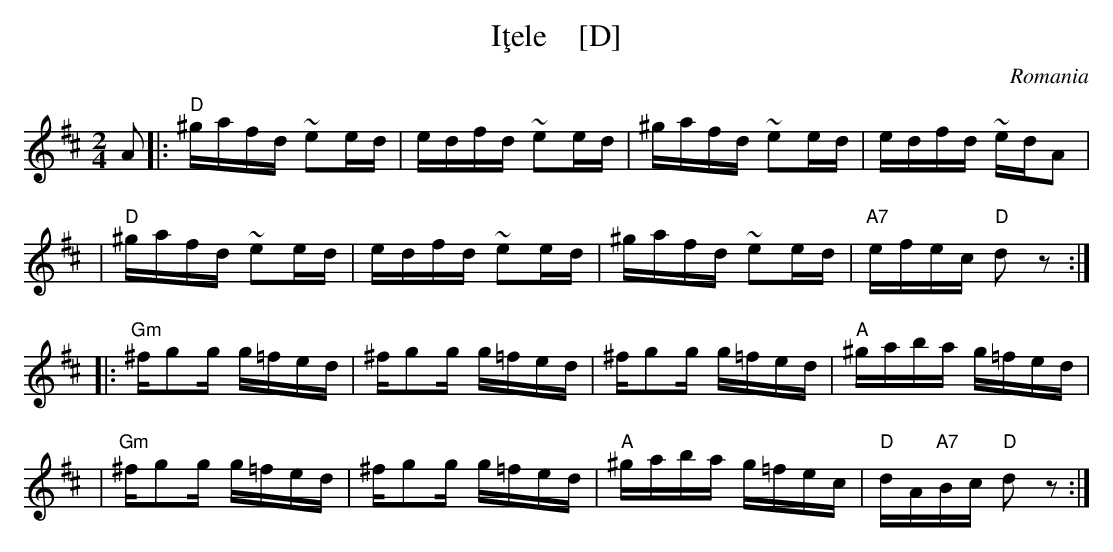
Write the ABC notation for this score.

X:1
T: I\,tele    [D]
O: Romania
M: 2/4
L: 1/16
K: D
A2 \
|: "D"^gafd ~e2ed | edfd ~e2ed | ^gafd ~e2ed | edfd ~edA2 |
|  "D"^gafd ~e2ed | edfd ~e2ed | ^gafd ~e2ed | "A7"efec "D"d2z2 :|
|: "Gm"^fg2g g=fed | ^fg2g g=fed | ^fg2g g=fed | "A"^gaba g=fed |
|  "Gm"^fg2g g=fed | ^fg2g g=fed | "A"^gaba g=fec | "D"dA"A7"Bc "D"d2z2 :|
